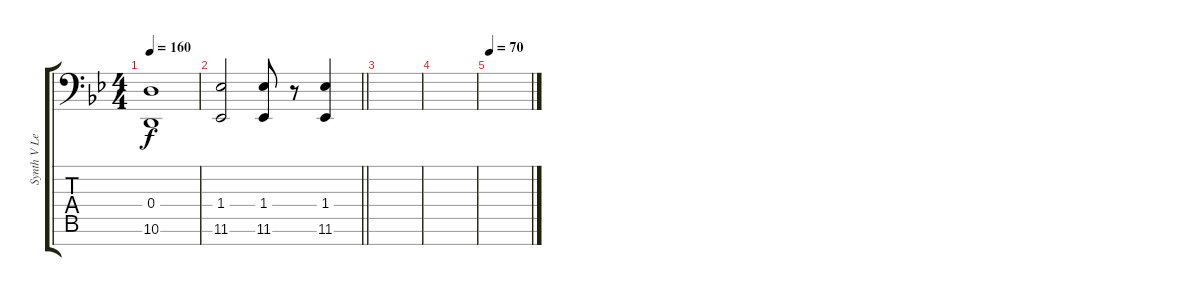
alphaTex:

\track ("Synth V Left (Kotobuki Tsumugi)" "Synth V Le") {instrument stringensemble1}
\staff {score tabs}
\tuning (E4 B3 G3 D3 A2 E1 E0) {hide}
\ts (4 4)
\tempo 160
\clef f4
\ks bb
(0.4 10.6).1{dy f} |
\barLineRight lightlight
(1.4 11.6).2 (1.4 11.6).8 r.8 (1.4 11.6).4 |
|
|
\tempo 70
